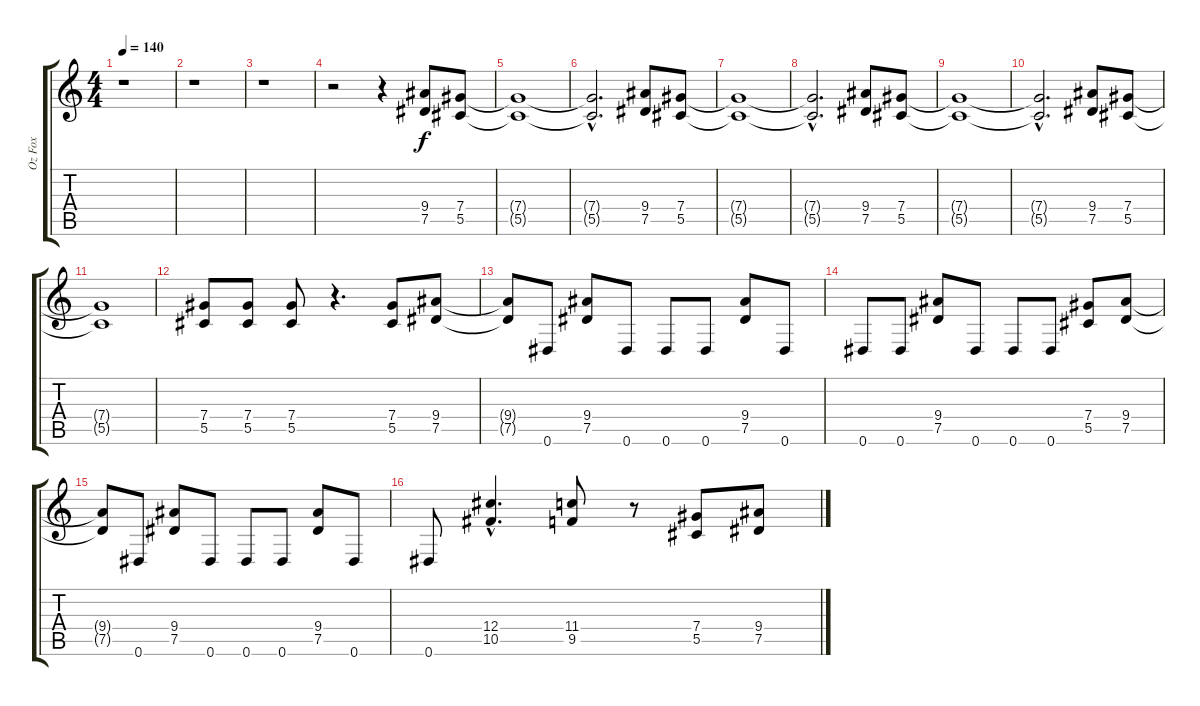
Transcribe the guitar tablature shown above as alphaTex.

\track ("Oz Fox" "Oz Fox") {instrument overdrivenguitar}
\staff {score tabs}
\tuning (Eb4 Bb3 Gb3 Db3 Ab2 Eb2) {hide}
\ts (4 4)
\tempo 140
\clef g2
\ks c
r.1{dy f instrument overdrivenguitar} |
r.1 |
r.1 |
r.2 r.4 (9.4 7.5).8 (7.4 5.5).8 |
(7.4{t} 5.5{t}).1 |
(7.4{hac t} 5.5{hac t}).2{d} (9.4 7.5).8 (7.4 5.5).8 |
(7.4{t} 5.5{t}).1 |
(7.4{hac t} 5.5{hac t}).2{d} (9.4 7.5).8 (7.4 5.5).8 |
(7.4{t} 5.5{t}).1 |
(7.4{hac t} 5.5{hac t}).2{d} (9.4 7.5).8 (7.4 5.5).8 |
(7.4{t} 5.5{t}).1 |
(7.4 5.5).8 (7.4 5.5).8 (7.4 5.5).8 r.4{d} (7.4 5.5).8 (9.4 7.5).8 |
(9.4{t} 7.5{t}).8 0.6.8 (9.4 7.5).8 0.6.8 0.6.8 0.6.8 (9.4 7.5).8 0.6.8 |
0.6.8 0.6.8 (9.4 7.5).8 0.6.8 0.6.8 0.6.8 (7.4 5.5).8 (9.4 7.5).8 |
(9.4{t} 7.5{t}).8 0.6.8 (9.4 7.5).8 0.6.8 0.6.8 0.6.8 (9.4 7.5).8 0.6.8 |
0.6.8 (12.4{hac} 10.5{hac}).4{d} (11.4 9.5).8 r.8 (7.4 5.5).8 (9.4 7.5).8
